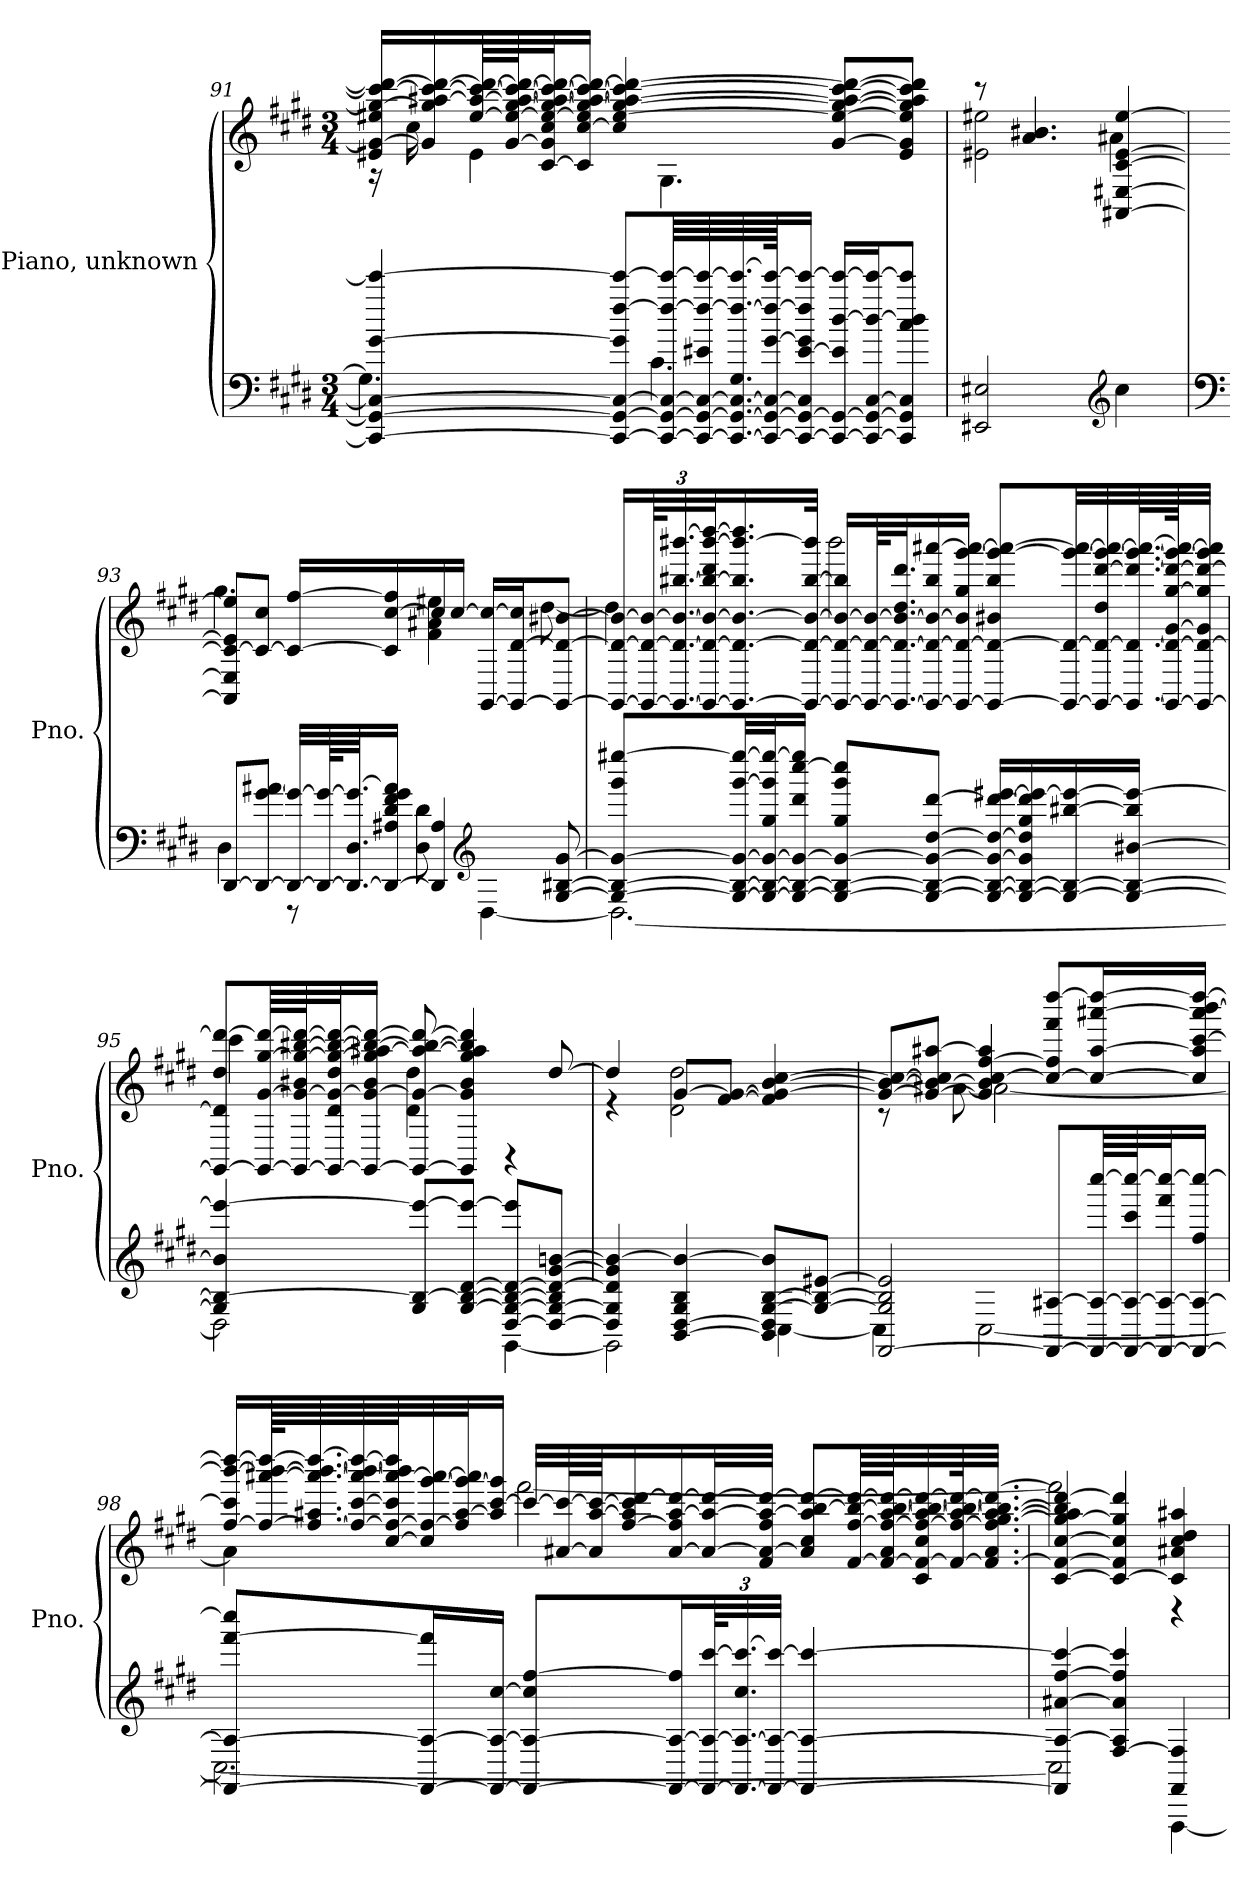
**kern	**kern
*part1	*part1
*staff2	*staff1
*I"Piano, unknown	*
*I'Pno.	*
!!LO:LB:g=z
*clefF4	*clefG2
*k[f#c#g#d#]	*k[f#c#g#d#]
*M3/4	*M3/4
=91	=91
*^	*^
4CC#/_ 4GG#/_ 4C#/_ [4g#/ 4eee#/_	4.G#\]	16e#X/ 16g#/_ 16ee#X/ 16gg#/_ 16ccc#/_ 16ddd#/_LL	16r
.	.	16g#/] 16gg#/] [16aa#X/ 16ccc#/_ 16ddd#/_	16cc#\
.	.	[64ee#/ 64aa#/_ 64ccc#/_ 64ddd#/_LL	4e#\
.	.	[64g#/ 64ee#/_ [64gg#/ 64aa#/_ 64ccc#/_ 64ddd#/_J	.
.	.	[32c#/ 32g#/] 32cc#/ 32ee#/_ 32gg#/_ 32aa#/_ 32ccc#/_ 32ddd#/_J	.
.	.	16c#/] [16cc#/ 16ee#/] 16gg#/_ 16aa#/_ 16ccc#/_ 16ddd#/_JJ	.
8CC#/_ 8GG#/_ 8C#/_ 8g#/] [8ff#/ 8eee#/_L	.	4cc#/] [4ee#/ 4gg#/_ 4aa#/_ 4ccc#/_ 4ddd#/_	.
64CC#/_ 64GG#/_ 64C#/_ 64ff#/_ 64eee#/_LLL	4.c#\	.	4.G#\
64CC#/_ 64GG#/_ 64C#/_ 64e#X/ 64ff#/_ 64eee#/_	.	.	.
64.CC#/_ 64.GG#/_ 64.C#/_ 64.G#/ 64.ff#/_ 64.eee#/_	.	.	.
128CC#/_ 128GG#/_ 128C#/_ [128g#/ 128ff#/_ 128eee#/_JJK	.	.	.
16CC#/_ 16GG#/_ 16C#/] [16e#/ 16g#/] 16ff#/] 16eee#/_JJ	.	.	.
16CC#/_ 16GG#/_ 16e#/] [16dd#/ 16eee#/_LL	.	[8g#/ 8ee#/_ 8gg#/_ 8aa#/_ 8ccc#/_ 8ddd#/_L	.
16CC#/_ 16GG#/_ [16C#/ 16dd#/_ 16eee#/_J	.	.	.
8CC#/] 8GG#/] 8C#/] 8cc#/ 8dd#/] 8eee#/]J	.	8e#/ 8g#/] 8ee#/] 8gg#/] 8aa#/] 8ccc#/] 8ddd#/]J	.
*v	*v	*	*
=92	=92	=92
2EE#X/ 2E#X/	8r	2e#X\ 2ee#X\
.	4.a/ 4.b#X/	.
*clefG2	*	*
4cc#\	[4AA#X/ [4E#X/ [4c#/ [4e#/ [4ee#/	4a#X\
!!LO:LB:g=z	!!
=93	=93	=93
*clefF4	*	*
*^	*	*
[8DD#/L	4D#\	8AA#/] 8E#/] 8c#/_ 8e#/] 8ee#/]L	4.gg#\
8DD#/_ [8g#/ 8a#X/J	.	8c#/_ 8cc#/J	.
32DD#/_ 32g#/_LLL	8r	16c#/_ [16ff#/LL	.
128DD#/_ 128g#/_KL	.	.	.
64.DD#/_ 64.D#/ 64.g#/_JJ	.	.	.
16DD#/_ 16A#X/ 16d#/ 16f#/ 16g#/] 16a#/JJ	.	16c#/] [16cc#/ 16ff#/]	.
4DD#/] 4A#/	8D#\ 8d#\	16cc#/]	4f#\ 4a#X\ 4ee#X\
.	.	[16cc#/JJ	.
*clefG2	*	*	*
.	[4D#\	[16GG#/ 16cc#/_LL	.
.	.	16GG#/_ [16d#/ 16cc#/]J	.
[8G#/ [8B#X/ [8g#/	.	8GG#/_ 8d#/_ [8b#X/J	[8dd#\
!!LO:PB:g=z	!!
=94	=94	=94	=94
8G#/_ 8B#/_ 8g#/_ 8ggg#/ [8eeee#X/L	2.D#\_	16GG#/_ 16d#/_ 16b#/_LL	4dd#\]
*	*	*Xbrackettup	*
.	.	96GG#/_ 96d#/_ 96b#/_KL	.
.	.	48.GG#/_ 48.d#/_ 48.b#/_ [48.bb#X/ [48.bbb#X/	.
.	.	48GG#/_ 48d#/_ 48b#/_ 48bb#/_ 48ddd#/ 48bbb#/_ [48dddd#/J	.
32G#/_ 32B#/_ 32g#/_ [32ggg#/ 32eeee#/_LL	.	16.GG#/_ 16.d#/_ 16.b#/_ 16.bb#/] 16.bbb#/_ 16.dddd#/]	.
32G#/_ 32B#/_ 32g#/_ 32gg#/ 32ggg#/] 32eeee#/_J	.	.	.
16G#/_ 16B#/_ 16g#/_ 16ddd#/ [16cccc#/ 16eeee#/]JJ	.	.	.
.	.	32GG#/_ 32d#/_ 32b#/_ [32bb#/ 32bbb#/]JJk	.
8G#/_ 8B#/_ 8g#/_ 8gg#/ 8ggg#/ 8cccc#/]L	.	16GG#/_ 16d#/_ 16b#/_ 16bb#/]LL	2bbb#\
.	.	64GG#/_ 64d#/_ 64b#/_KL	.
.	.	32.GG#/_ 32.d#/_ 32.b#/_ 32.dd#/ 32.ddd#/J	.
8G#/_ 8B#/_ 8g#/_ [8dd#/ [8ddd#/J	.	16GG#/_ 16d#/_ 16b#/_ 16bb#/ [16aaa#X/	.
.	.	16GG#/_ 16d#/_ 16b#/] 16gg#/ [16ggg#/ 16aaa#/_JJ	.
16G#/_ 16B#/_ 16g#/_ 16dd#/_ 16ddd#/_ [16eee#X/LL	.	8GG#/_ 8d#/_ 8b#X/ 8bb#/ 8ggg#/_ 8aaa#/_L	.
16G#/_ 16B#/_ 16g#/] 16dd#/] 16gg#/ 16ddd#/] 16eee#/_	.	.	.
16G#/_ 16B#/_ [16bb#X/ 16eee#/_	.	32GG#/_ 32d#/_ 32ggg#/_ 32aaa#/_LL	.
.	.	32GG#/_ 32d#/_ 32dd#/ [32ddd#/ 32ggg#/_ 32aaa#/_	.
16G#/_ 16B#/_ [16b#X/ 16bb#/] 16eee#/_JJ	.	64.GG#/_ 64.d#/_ 64.ddd#/_ 64.ggg#/_ 64.aaa#/_L	.
.	.	128GG#/_ 128d#/_ [128g#/ [128gg#/ 128ddd#/_ 128ggg#/_ 128aaa#/_JK	.
.	.	32GG#/_ 32d#/_ 32g#/] 32gg#/] 32ddd#/_ 32ggg#/] 32aaa#/]JJJ	.
!!LO:LB:g=z	!!
=95	=95	=95	=95
4G#/] 4B#/_ 4b#/] 4eee#/_	2D#\]	8GG#/_ 8d#/] 8dd#/ 8ddd#/_L	4ccc#\
.	.	64GG#/_ [64g#/ [64gg#/ 64ddd#/_LLL	.
.	.	64GG#/_ 64g#/_ 64b#X/ 64gg#/_ [64bb#X/ 64ddd#/_J	.
.	.	32GG#/_ 32d#/ 32g#/_ 32dd#/ 32gg#/_ 32bb#/_ 32ddd#/_J	.
.	.	16GG#/_ 16g#/_ 16b#/ 16gg#/] [16aa#X/ 16bb#/_ 16ddd#/_JJ	.
8G#/ 8B#/_ 8eee#/_L	.	8GG#/_ 8g#/_ 8aa#/_ 8bb#/_ 8ddd#/_	4d#\ 4dd#\
[8G#/ 8B#/_ [8d#/ 8eee#/_J	.	4GG#/] 4g#/] 4b#/ 4gg#/ 4aa#/] 4bb#/] 4ddd#/]	.
[8D#/ 8G#/_ 8B#/_ 8d#/_ 8eee#/]L	[4GG#\	.	4r
8D#/_ 8G#/_ 8B#/] 8d#/_ [8g#/ [8bn/J	.	[8dd#/	.
=96	=96	=96	=96
4D#/] 4G#/] 4d#/] 4g#/] 4b/_	2GG#\]	4dd#/]	4r
[4BB/ [4D#/ 4G#/ 4B/ 4b/_	.	[8g#/L	2d#\ 2dd#\
.	.	[8f#/ 8g#/_J	.
8BB/] 8D#/] [8G#/ [8B/ 8b/]L	[4C#\	4f#/] 4g#/_ [4b/ [4cc#/	.
8G#/_ 8B/_ [8e#X/J	.	.	.
!!LO:LB:g=z	!!
=97	=97	=97	=97
[2FF#/ 2G#/] 2B/] 2e#/]	4C#\]	8g#/_ 8b/_ 8cc#/_L	8r
.	.	8g#/_ 8b/_ 8cc#/] [8aa#X/J	[8a#X\
.	[2C#\	4g#/] 4b/] [4cc#/ [4ff#/ 4aa#/]	2a#\_
8FF#/_ [8A#X/L	.	8cc#/_ 8ff#/] 8fff#/ [8dddd#/L	.
64FF#/_ 64A#/_ [64cccc#/LLL	.	16cc#/_ [16aa#/ [16aaa#X/ 16dddd#/_L	.
64FF#/_ 64A#/_ 64ccc#/ 64cccc#/_J	.	.	.
32FF#/_ 32A#/_ 32fff#/ 32cccc#/_J	.	.	.
16FF#/_ 16A#/_ 16ff#/ 16cccc#/_JJ	.	16cc#/] 16aa#/] [16ccc#/ 16aaa#/] [16bbb/ 16dddd#/_JJ	.
!!LO:LB:g=z	!!
=98	=98	=98	=98
8FF#/_ 8A#/_ [8fff#/ 8cccc#/]L	2.C#\_	[16ff#/ 16ccc#/] 16bbb/_ 16dddd#/_LL	4a#\]
.	.	128ff#/_ [128aaa#X/ 128bbb/_ 128dddd#/_KLL	.
.	.	64.ff#/_ 64.aa#X/ 64.aaa#/_ 64.bbb/_ 64.dddd#/_	.
.	.	64ff#/_ [64ccc#/ 64aaa#/_ 64bbb/_ 64dddd#/_	.
.	.	[64cc#/ 64ff#/_ 64ccc#/] 64aaa#/_ 64bbb/] 64dddd#/]J	.
16FF#/_ 16A#/_ 16fff#/]L	.	32cc#/] 32ff#/_ [32ggg#/ 32aaa#/_	.
.	.	32ff#/] [32aa#/ 32ggg#/_ 32aaa#/]J	.
16FF#/_ 16A#/_ [16cc#/JJ	.	16aa#/] [16ccc#/ 16ggg#/]JJ	.
8FF#/_ 8A#/_ 8cc#/] [8ff#/L	.	32ccc#/LLL_	[2fff#\
.	.	[64a#X/ 64ccc#/_L	.
.	.	64a#/] [64aa#/ 64ccc#/_JJ	.
.	.	[16ff#/ 16aa#/] 16ccc#/] [16ddd#/	.
16FF#/_ 16A#/_ 16ff#/]L	.	[16a#/ 16ff#/] [16aa#/ 16ddd#/_	.
*Xbrackettup	*	*	*
96FF#/_ 96A#/_ [96ccc#/KL	.	32a#/_ 32aa#/_ 32ddd#/_L	.
48.FF#/_ 48.A#/_ 48.cc#/ 48.ccc#/_	.	.	.
.	.	32f#/ 32a#/_ 32ff#/ 32aa#/_ 32ddd#/_JJJ	.
48FF#/_ 48A#/_ 48ccc#/_JJJ	.	.	.
4FF#/_ 4A#/_ 4ccc#/_	.	8a#/] 8cc#/ 8aa#/] [8bb/ 8ddd#/_L	.
.	.	[64f#/ [64ff#/ 64bb/_ 64ddd#/_LLL	.
.	.	64f#/_ 64a#/ 64ff#/_ [64aa#/ 64bb/_ 64ddd#/_J	.
.	.	32c#/ 32f#/_ 32cc#/ 32ff#/_ 32aa#/_ 32bb/_ 32ddd#/_	.
.	.	64f#/_ 64ff#/_ 64aa#/_ 64bb/_ 64ddd#/_K	.
.	.	32.f#/_ 32.a#/ 32.ff#/] [32.gg#/ 32.aa#/_ 32.bb/_ 32.ddd#/_JJJ	.
!!LO:LB:g=z	!!
=99	=99	=99	=99
4FF#/] 4A#/_ [4a#X/ [4ff#/ 4ccc#/_	2C#\]	[4c#/ 4f#/_ [4cc#/ 4gg#/_ 4aa#/] 4bb/] 4ddd#/_	2fff#\]
[4F#/ 4A#/] 4a#/] 4ff#/] 4ccc#/]	.	4c#/_ 4f#/] 4cc#/] 4gg#/] 4ddd#/]	.
4FF#/ 4F#/]	[4FFF#\	4c#/] 4a#X/ 4cc#/ 4dd#/ 4aa#X/	4r
*v	*v	*	*
*	*v	*v
=	=
*-	*-
